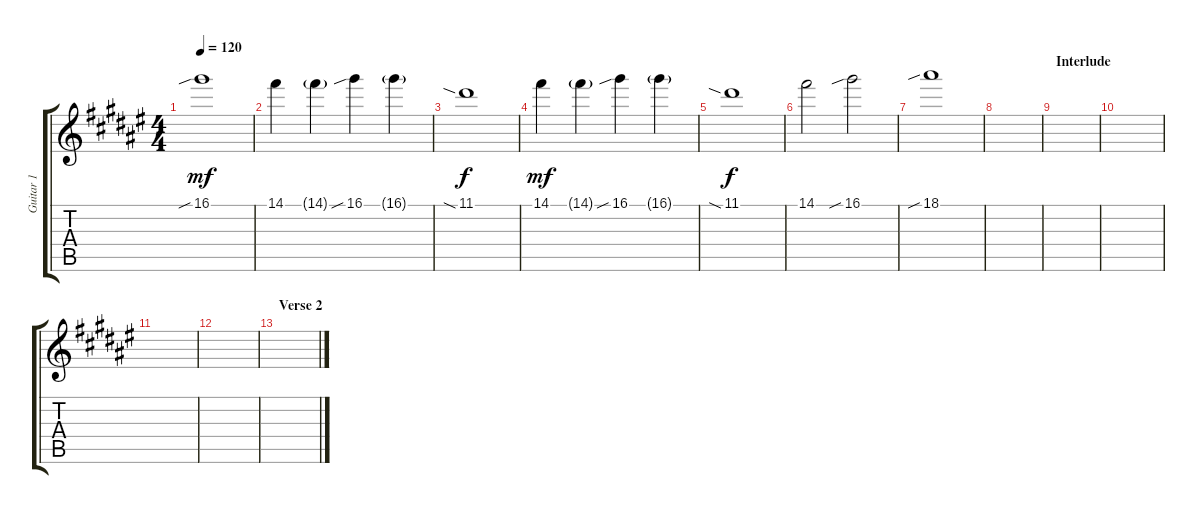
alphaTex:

\track ("Guitar 1" "Guitar 1") {instrument electricguitarclean}
\staff {score tabs}
\tuning (E4 B3 G3 D3 A2 E2) {hide}
\ts (4 4)
\tempo 120
\clef g2
\ks f#
16.1{sib}.1{dy mf} |
14.1.4 14.1{g}.4 16.1{sib}.4 16.1{g}.4 |
11.1{sia}.1{dy f} |
14.1.4{dy mf} 14.1{g}.4 16.1{sib}.4 16.1{g}.4 |
11.1{sia}.1{dy f} |
14.1.2 16.1{sib}.2 |
18.1{sib}.1 |
|
\section ("" "Interlude")
|
|
|
|
\section ("" "Verse 2")
